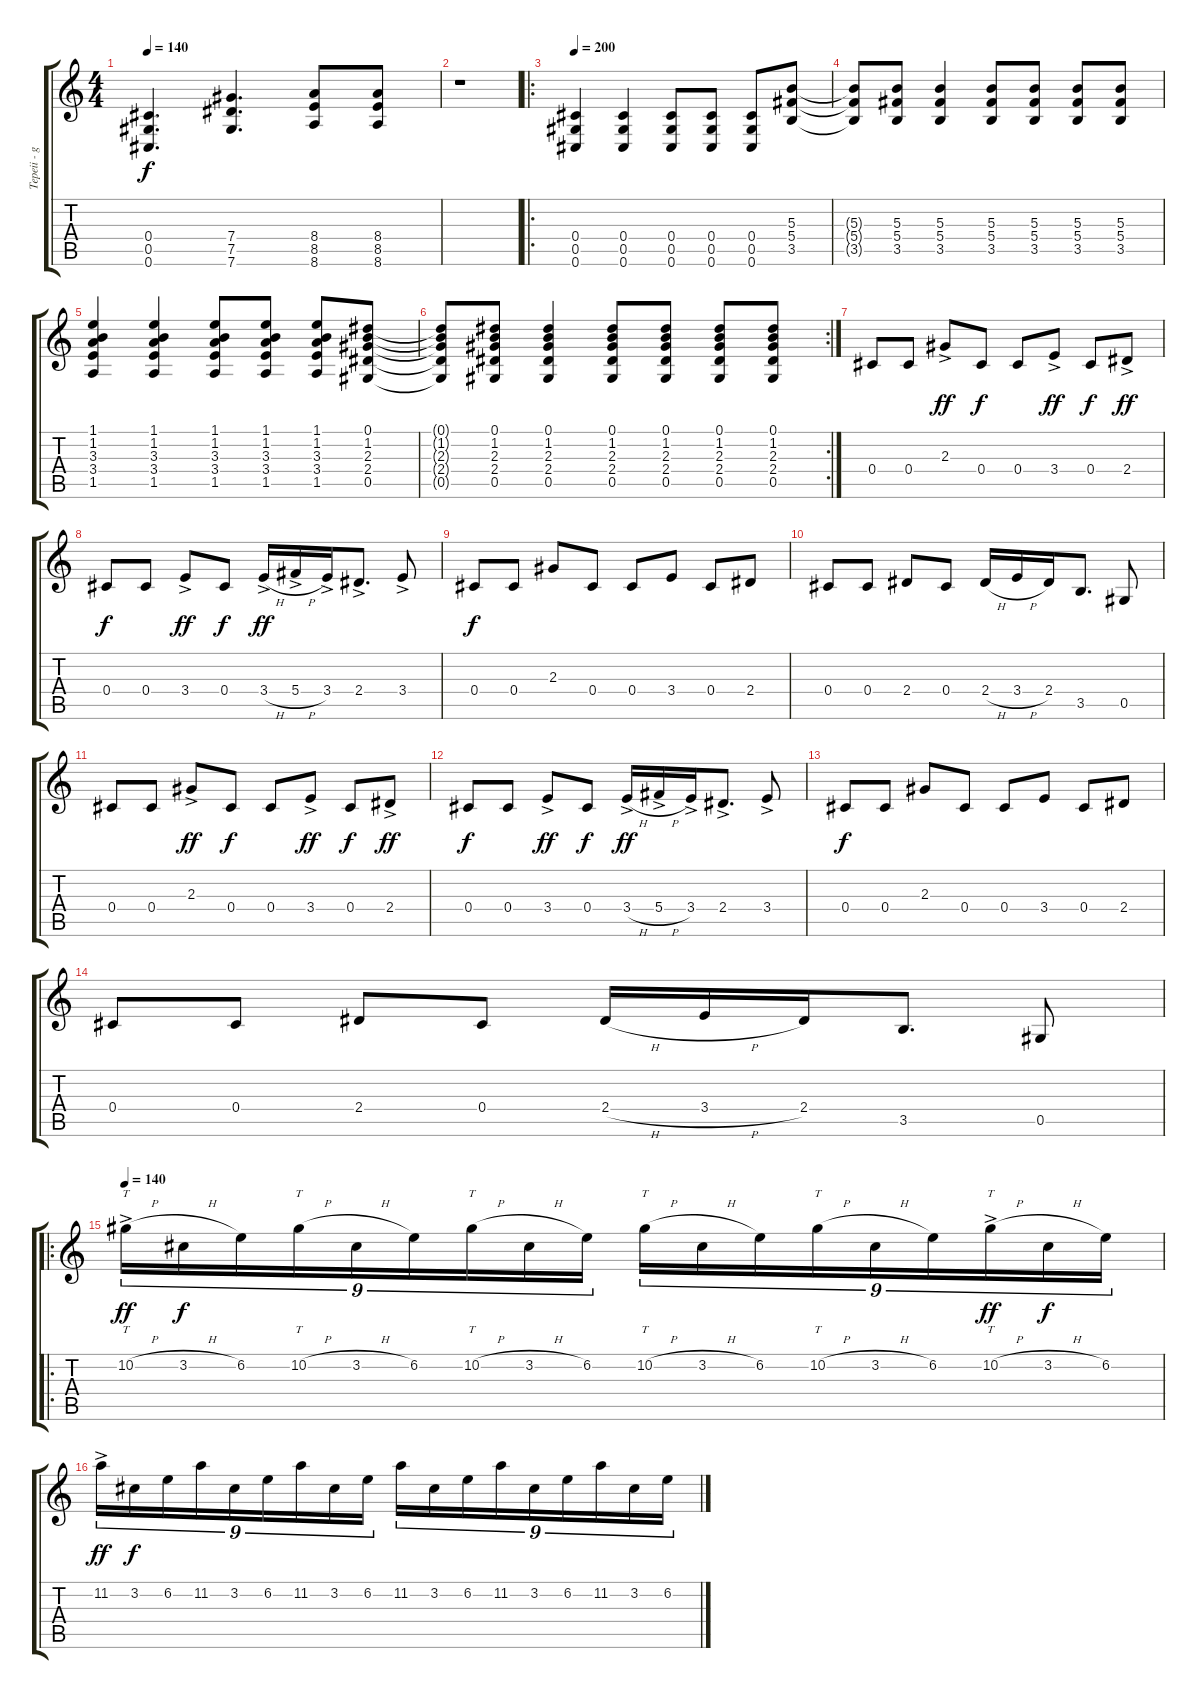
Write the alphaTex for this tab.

\track ("Tepeii - guitar" "Tepeii - g") {instrument distortionguitar}
\staff {score tabs}
\tuning (Eb4 Bb3 Gb3 Db3 Ab2 Db2) {hide}
\ts (4 4)
\tempo 140
\clef g2
\ks c
(0.4 0.5 0.6).4{d dy f} (7.4 7.5 7.6).4{d} (8.4 8.5 8.6).8 (8.4 8.5 8.6).8 |
r.1 |
\ro
\tempo 200
(0.4 0.5 0.6).4 (0.4 0.5 0.6).4 (0.4 0.5 0.6).8 (0.4 0.5 0.6).8 (0.4 0.5 0.6).8 (5.3 5.4 3.5).8 |
(5.3{t} 5.4{t} 3.5{t}).8 (5.3 5.4 3.5).8 (5.3 5.4 3.5).4 (5.3 5.4 3.5).8 (5.3 5.4 3.5).8 (5.3 5.4 3.5).8 (5.3 5.4 3.5).8 |
(1.1 1.2 3.3 3.4 1.5).4 (1.1 1.2 3.3 3.4 1.5).4 (1.1 1.2 3.3 3.4 1.5).8 (1.1 1.2 3.3 3.4 1.5).8 (1.1 1.2 3.3 3.4 1.5).8 (0.1 1.2 2.3 2.4 0.5).8 |
\rc 2
(0.1{t} 1.2{t} 2.3{t} 2.4{t} 0.5{t}).8 (0.1 1.2 2.3 2.4 0.5).8 (0.1 1.2 2.3 2.4 0.5).4 (0.1 1.2 2.3 2.4 0.5).8 (0.1 1.2 2.3 2.4 0.5).8 (0.1 1.2 2.3 2.4 0.5).8 (0.1 1.2 2.3 2.4 0.5).8 |
0.4.8 0.4.8 2.3{ac}.8{dy ff} 0.4.8{dy f} 0.4.8 3.4{ac}.8{dy ff} 0.4.8{dy f} 2.4{ac}.8{dy ff} |
0.4.8{dy f} 0.4.8 3.4{ac}.8{dy ff} 0.4.8{dy f} 3.4{h ac}.16{dy ff} 5.4{h ac}.16 3.4{ac}.16 2.4{ac}.8{d} 3.4{ac}.8 |
0.4.8{dy f} 0.4.8 2.3.8 0.4.8 0.4.8 3.4.8 0.4.8 2.4.8 |
0.4.8 0.4.8 2.4.8 0.4.8 2.4{h}.16 3.4{h}.16 2.4.16 3.5.8{d} 0.5.8 |
0.4.8 0.4.8 2.3{ac}.8{dy ff} 0.4.8{dy f} 0.4.8 3.4{ac}.8{dy ff} 0.4.8{dy f} 2.4{ac}.8{dy ff} |
0.4.8{dy f} 0.4.8 3.4{ac}.8{dy ff} 0.4.8{dy f} 3.4{h ac}.16{dy ff} 5.4{h ac}.16 3.4{ac}.16 2.4{ac}.8{d} 3.4{ac}.8 |
0.4.8{dy f} 0.4.8 2.3.8 0.4.8 0.4.8 3.4.8 0.4.8 2.4.8 |
0.4.8 0.4.8 2.4.8 0.4.8 2.4{h}.16 3.4{h}.16 2.4.16 3.5.8{d} 0.5.8 |
\ro
\tempo 140
10.2{h ac}.16{tt tu (9 8) dy ff} 3.2{h}.16{tu (9 8) dy f} 6.2.16{tu (9 8)} 10.2{h}.16{tt tu (9 8)} 3.2{h}.16{tu (9 8)} 6.2.16{tu (9 8)} 10.2{h}.16{tt tu (9 8)} 3.2{h}.16{tu (9 8)} 6.2.16{tu (9 8)} 10.2{h}.16{tt tu (9 8)} 3.2{h}.16{tu (9 8)} 6.2.16{tu (9 8)} 10.2{h}.16{tt tu (9 8)} 3.2{h}.16{tu (9 8)} 6.2.16{tu (9 8)} 10.2{h ac}.16{tt tu (9 8) dy ff} 3.2{h}.16{tu (9 8) dy f} 6.2.16{tu (9 8)} |
11.2{ac}.16{tu (9 8) dy ff} 3.2.16{tu (9 8) dy f} 6.2.16{tu (9 8)} 11.2.16{tu (9 8)} 3.2.16{tu (9 8)} 6.2.16{tu (9 8)} 11.2.16{tu (9 8)} 3.2.16{tu (9 8)} 6.2.16{tu (9 8)} 11.2.16{tu (9 8)} 3.2.16{tu (9 8)} 6.2.16{tu (9 8)} 11.2.16{tu (9 8)} 3.2.16{tu (9 8)} 6.2.16{tu (9 8)} 11.2.16{tu (9 8)} 3.2.16{tu (9 8)} 6.2.16{tu (9 8)}
